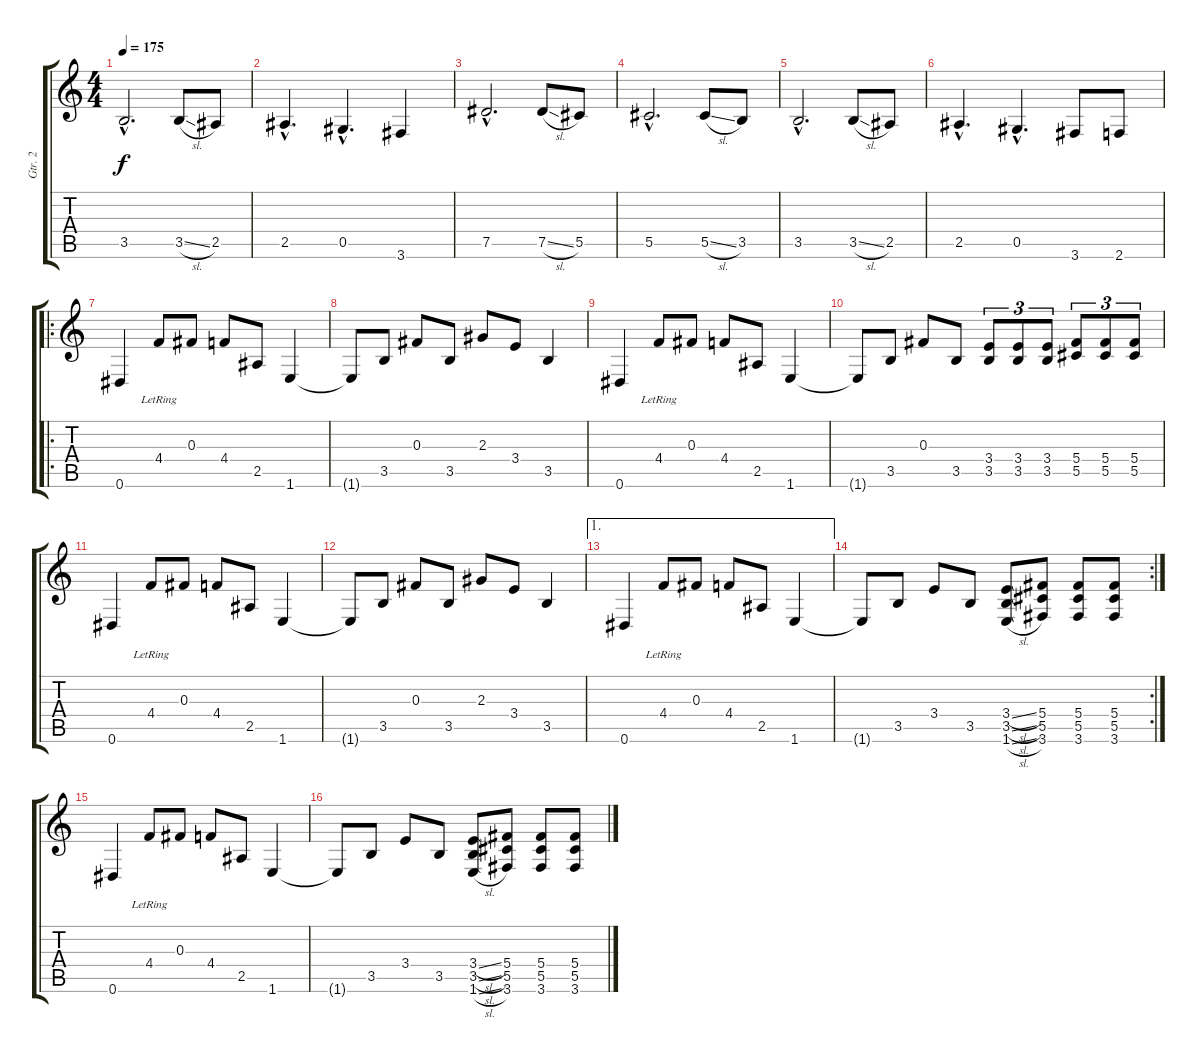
\track ("Gtr. 2" "Gtr. 2") {instrument distortionguitar}
\staff {score tabs}
\tuning (Eb4 Bb3 Gb3 Db3 Ab2 Eb2) {hide}
\ts (4 4)
\tempo 175
\clef g2
\ks c
3.5{hac}.2{d dy f} 3.5{sl}.8 2.5.8 |
2.5{hac}.4{d} 0.5{hac}.4{d} 3.6.4 |
7.5{hac}.2{d} 7.5{sl}.8 5.5.8 |
5.5{hac}.2{d} 5.5{sl}.8 3.5.8 |
3.5{hac}.2{d} 3.5{sl}.8 2.5.8 |
2.5{hac}.4{d} 0.5{hac}.4{d} 3.6.8 2.6.8 |
\ro
0.6.4 4.4{lr}.8 0.3.8 4.4.8 2.5.8 1.6.4 |
1.6{t}.8 3.5.8 0.3.8 3.5.8 2.3.8 3.4.8 3.5.4 |
0.6.4 4.4{lr}.8 0.3.8 4.4.8 2.5.8 1.6.4 |
1.6{t}.8 3.5.8 0.3.8 3.5.8 (3.4 3.5).8{tu (3 2)} (3.4 3.5).8{tu (3 2)} (3.4 3.5).8{tu (3 2)} (5.4 5.5).8{tu (3 2)} (5.4 5.5).8{tu (3 2)} (5.4 5.5).8{tu (3 2)} |
0.6.4 4.4{lr}.8 0.3.8 4.4.8 2.5.8 1.6.4 |
1.6{t}.8 3.5.8 0.3.8 3.5.8 2.3.8 3.4.8 3.5.4 |
\ae 1
0.6.4 4.4{lr}.8 0.3.8 4.4.8 2.5.8 1.6.4 |
\rc 2
1.6{t}.8 3.5.8 3.4.8 3.5.8 (3.4{sl} 3.5{sl} 1.6{sl}).8 (5.4 5.5 3.6).8 (5.4 5.5 3.6).8 (5.4 5.5 3.6).8 |
0.6.4 4.4{lr}.8 0.3.8 4.4.8 2.5.8 1.6.4 |
1.6{t}.8 3.5.8 3.4.8 3.5.8 (3.4{sl} 3.5{sl} 1.6{sl}).8 (5.4 5.5 3.6).8 (5.4 5.5 3.6).8 (5.4 5.5 3.6).8
